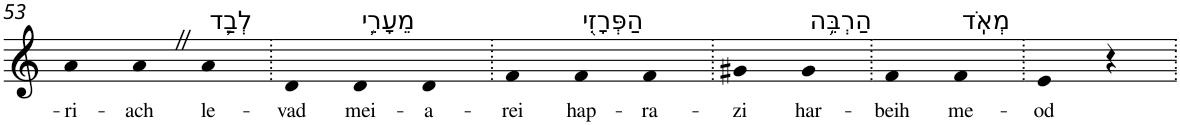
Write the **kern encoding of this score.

**kern	**text
*part1	*part1
*staff1	*staff1
*I"Piano	*
*I'Pno	*
!!LO:PB:g=z
*clefG2	*
*k[]	*
=53	=53
!	!LO:LY:b
4a	-ri-
!	!LO:LY:b
4aZ	-ach
!LO:TX:a:t=לְבַ֛ד	!
!	!LO:LY:b
4a	le-
=54.	=54.
!	!LO:LY:b
4d	-vad
!LO:TX:a:t=מֵעָרֵ֥י	!
!	!LO:LY:b
4d	mei-
!	!LO:LY:b
4d	-a-
=55.	=55.
!	!LO:LY:b
4f	-rei
!LO:TX:a:t=הַפְּרָזִ֖י	!
!	!LO:LY:b
4f	hap-
!	!LO:LY:b
4f	-ra-
=56.	=56.
!	!LO:LY:b
4g#X	-zi
!LO:TX:a:t=הַרְבֵּ֥ה	!
!	!LO:LY:b
4g#	har-
=57.	=57.
!	!LO:LY:b
4f	-beih
!LO:TX:a:t=מְאֹֽד	!
!	!LO:LY:b
4f	me-
=58.	=58.
!	!LO:LY:b
4e	-od
4r	.
=.	=.
*-	*-
